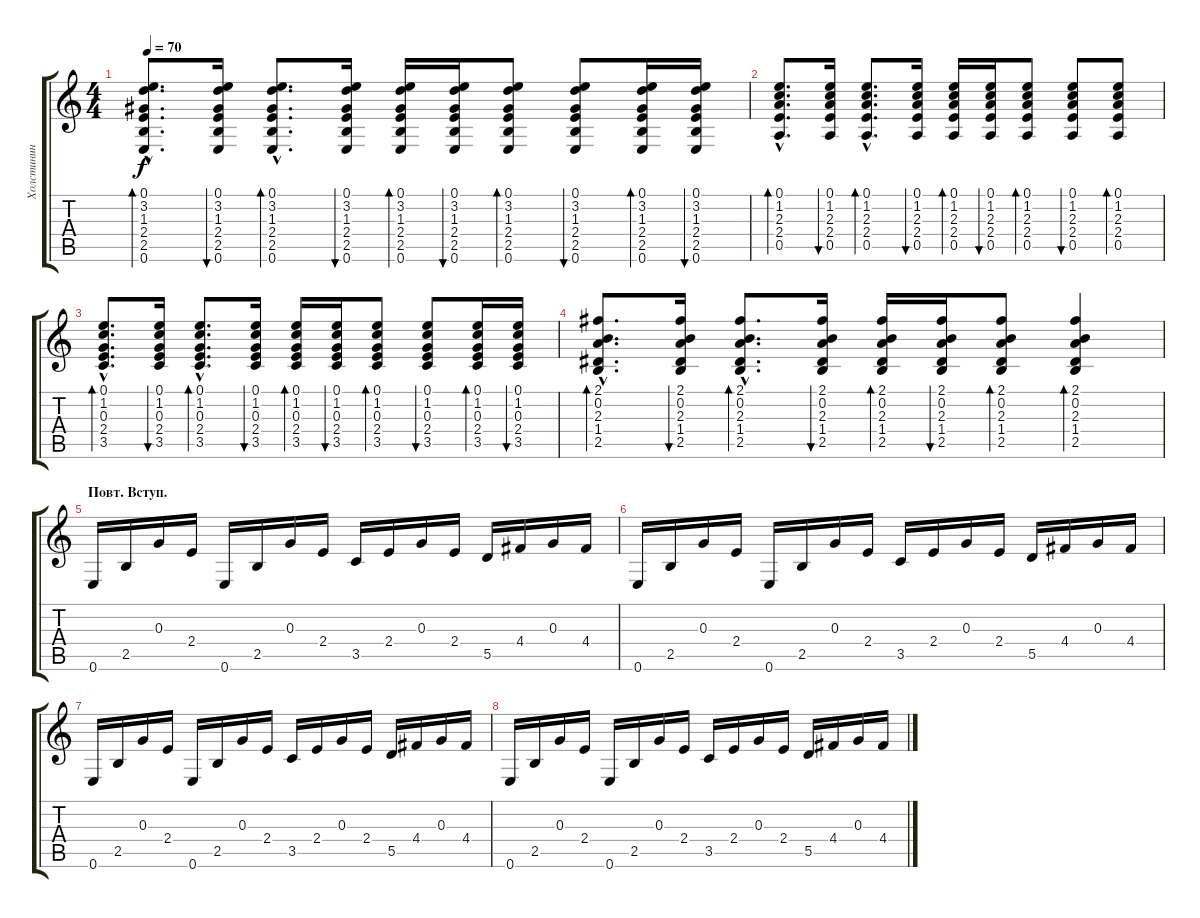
\track ("Холстинин" "Холстинин") {instrument acousticguitarsteel}
\staff {score tabs}
\tuning (E4 B3 G3 D3 A2 E2) {hide}
\ts (4 4)
\tempo 70
\clef g2
\ks c
(0.1{hac} 3.2{hac} 1.3{hac} 2.4{hac} 2.5{hac} 0.6{hac}).8{d bd 30 dy f} (0.1 3.2 1.3 2.4 2.5 0.6).16{bu 30} (0.1{hac} 3.2{hac} 1.3{hac} 2.4{hac} 2.5{hac} 0.6{hac}).8{d bd 30} (0.1 3.2 1.3 2.4 2.5 0.6).16{bu 30} (0.1 3.2 1.3 2.4 2.5 0.6).16{bd 30} (0.1 3.2 1.3 2.4 2.5 0.6).16{bu 30} (0.1 3.2 1.3 2.4 2.5 0.6).8{bd 30} (0.1 3.2 1.3 2.4 2.5 0.6).8{bu 30} (0.1 3.2 1.3 2.4 2.5 0.6).16{bd 30} (0.1 3.2 1.3 2.4 2.5 0.6).16{bu 30} |
(0.1{hac} 1.2{hac} 2.3{hac} 2.4{hac} 0.5{hac}).8{d bd 30} (0.1 1.2 2.3 2.4 0.5).16{bu 30} (0.1{hac} 1.2{hac} 2.3{hac} 2.4{hac} 0.5{hac}).8{d bd 30} (0.1 1.2 2.3 2.4 0.5).16{bu 30} (0.1 1.2 2.3 2.4 0.5).16{bd 30} (0.1 1.2 2.3 2.4 0.5).16{bu 30} (0.1 1.2 2.3 2.4 0.5).8{bd 30} (0.1 1.2 2.3 2.4 0.5).8{bu 30} (0.1 1.2 2.3 2.4 0.5).8{bd 30} |
(0.1{hac} 1.2{hac} 0.3{hac} 2.4{hac} 3.5{hac}).8{d bd 30} (0.1 1.2 0.3 2.4 3.5).16{bu 30} (0.1{hac} 1.2{hac} 0.3{hac} 2.4{hac} 3.5{hac}).8{d bd 30} (0.1 1.2 0.3 2.4 3.5).16{bu 30} (0.1 1.2 0.3 2.4 3.5).16{bd 30} (0.1 1.2 0.3 2.4 3.5).16{bu 30} (0.1 1.2 0.3 2.4 3.5).8{bd 30} (0.1 1.2 0.3 2.4 3.5).8{bu 30} (0.1 1.2 0.3 2.4 3.5).16{bd 30} (0.1 1.2 0.3 2.4 3.5).16{bu 30} |
(2.1{hac} 0.2{hac} 2.3{hac} 1.4{hac} 2.5{hac}).8{d bd 30} (2.1 0.2 2.3 1.4 2.5).16{bu 30} (2.1{hac} 0.2{hac} 2.3{hac} 1.4{hac} 2.5{hac}).8{d bd 30} (2.1 0.2 2.3 1.4 2.5).16{bu 30} (2.1 0.2 2.3 1.4 2.5).16{bd 30} (2.1 0.2 2.3 1.4 2.5).16{bu 30} (2.1 0.2 2.3 1.4 2.5).8{bd 30} (2.1 0.2 2.3 1.4 2.5).4{bd 30} |
\section ("" "Повт. Вступ.")
0.6.16 2.5.16 0.3.16 2.4.16 0.6.16 2.5.16 0.3.16 2.4.16 3.5.16 2.4.16 0.3.16 2.4.16 5.5.16 4.4.16 0.3.16 4.4.16 |
0.6.16 2.5.16 0.3.16 2.4.16 0.6.16 2.5.16 0.3.16 2.4.16 3.5.16 2.4.16 0.3.16 2.4.16 5.5.16 4.4.16 0.3.16 4.4.16 |
0.6.16 2.5.16 0.3.16 2.4.16 0.6.16 2.5.16 0.3.16 2.4.16 3.5.16 2.4.16 0.3.16 2.4.16 5.5.16 4.4.16 0.3.16 4.4.16 |
0.6.16 2.5.16 0.3.16 2.4.16 0.6.16 2.5.16 0.3.16 2.4.16 3.5.16 2.4.16 0.3.16 2.4.16 5.5.16 4.4.16 0.3.16 4.4.16
